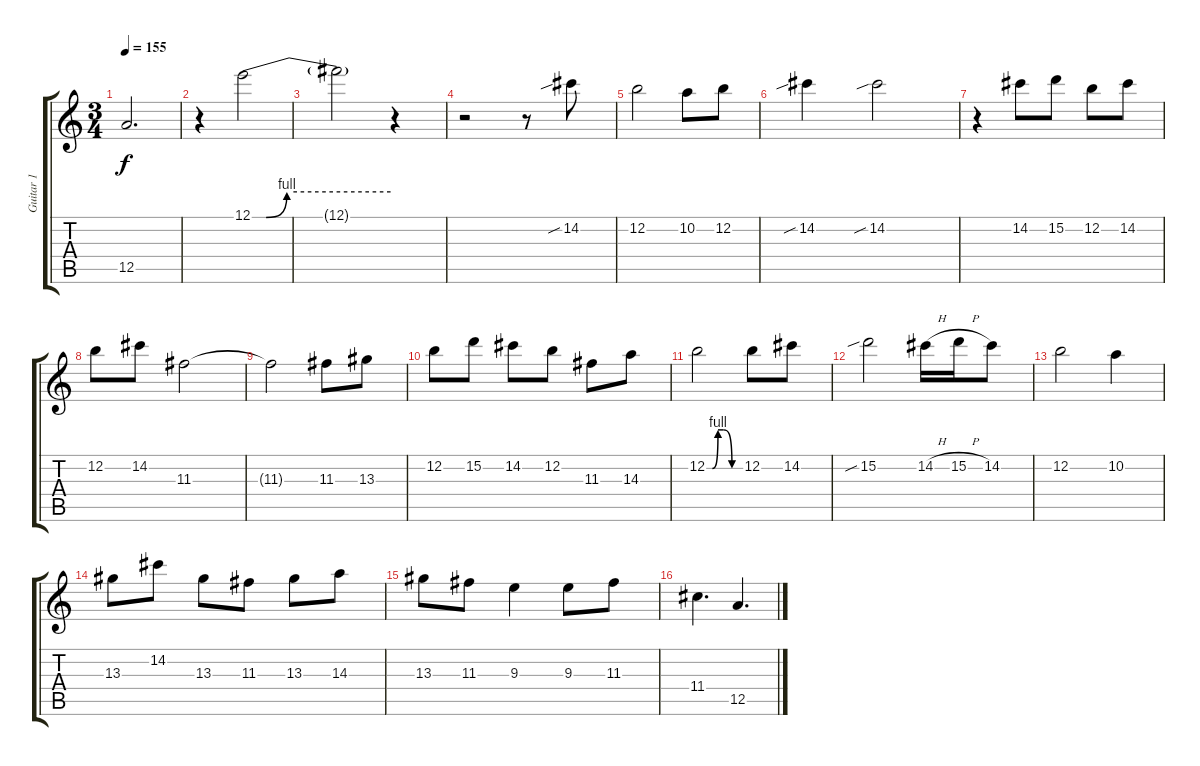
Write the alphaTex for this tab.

\track ("Guitar 1" "Guitar 1") {instrument electricguitarjazz}
\staff {score tabs}
\tuning (E4 B3 G3 D3 A2 E2) {hide}
\ts (3 4)
\tempo 155
\clef g2
\ks c
12.5{t}.2{d dy f} |
r.4 12.1{be (custom 0 0 6 0 15 4 60 4)}.2 |
12.1{t}.2 r.4 |
r.2 r.8 14.2{sib}.8 |
12.2.2 10.2.8 12.2.8 |
14.2{sib}.4 14.2{sib}.2 |
r.4 14.2.8 15.2.8 12.2.8 14.2.8 |
12.2.8 14.2.8 11.3.2 |
11.3{t}.2 11.3.8 13.3.8 |
12.2.8 15.2.8 14.2.8 12.2.8 11.3.8 14.3.8 |
12.2{be (custom 0 0 10 0 20 4 30 4 45 0 60 0)}.2 12.2.8 14.2.8 |
15.2{sib}.2 14.2{h}.16 15.2{h}.16 14.2.8 |
12.2.2 10.2.4 |
13.3.8 14.2.8 13.3.8 11.3.8 13.3.8 14.3.8 |
13.3.8 11.3.8 9.3.4 9.3.8 11.3.8 |
11.4.4{d} 12.5.4{d}
